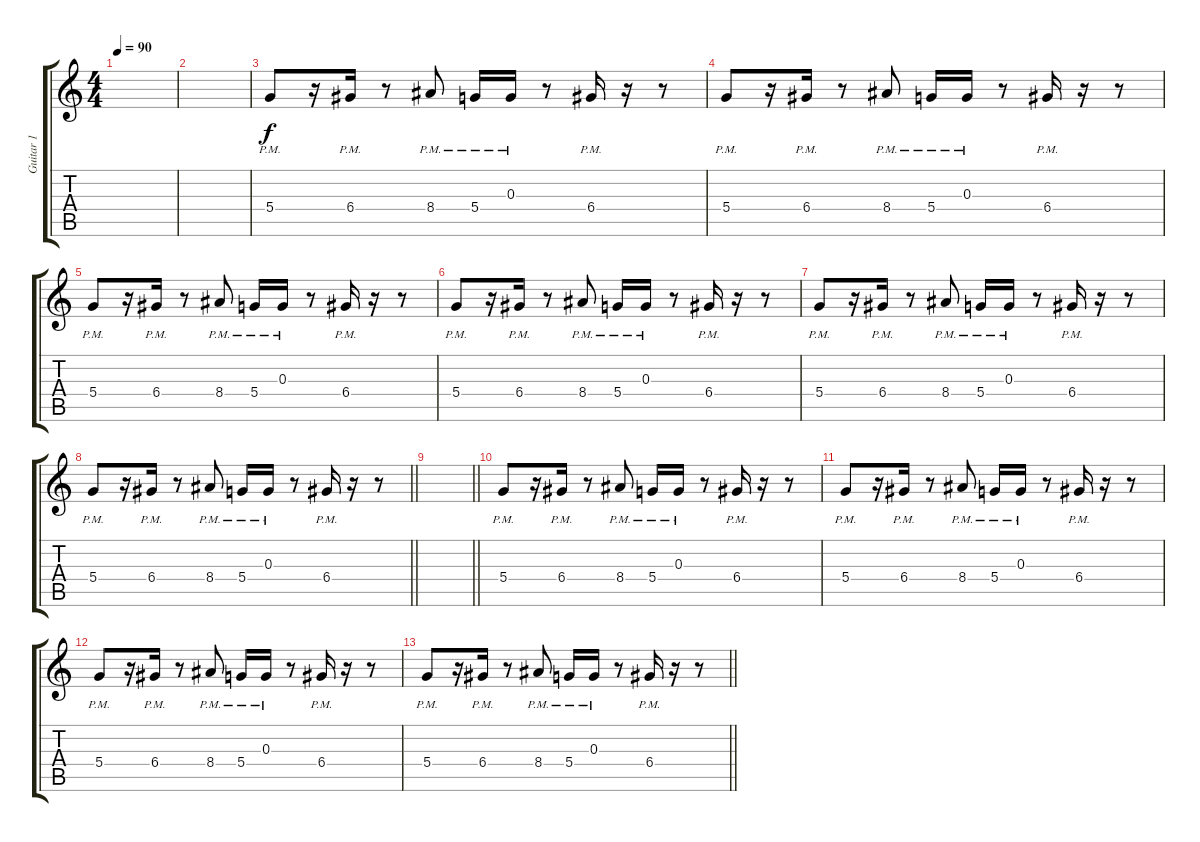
\track ("Guitar 1" "Guitar 1") {instrument electricguitarjazz}
\staff {score tabs}
\tuning (E4 B3 G3 D3 A2 E2) {hide}
\ts (4 4)
\tempo 90
\clef g2
\ks c
|
|
5.4{pm}.8 r.16 6.4{pm}.16 r.8 8.4{pm}.8 5.4{pm}.16 0.3{pm}.16 r.8 6.4{pm}.16 r.16 r.8 |
5.4{pm}.8 r.16 6.4{pm}.16 r.8 8.4{pm}.8 5.4{pm}.16 0.3{pm}.16 r.8 6.4{pm}.16 r.16 r.8 |
5.4{pm}.8 r.16 6.4{pm}.16 r.8 8.4{pm}.8 5.4{pm}.16 0.3{pm}.16 r.8 6.4{pm}.16 r.16 r.8 |
5.4{pm}.8 r.16 6.4{pm}.16 r.8 8.4{pm}.8 5.4{pm}.16 0.3{pm}.16 r.8 6.4{pm}.16 r.16 r.8 |
5.4{pm}.8 r.16 6.4{pm}.16 r.8 8.4{pm}.8 5.4{pm}.16 0.3{pm}.16 r.8 6.4{pm}.16 r.16 r.8 |
\barLineRight lightlight
5.4{pm}.8 r.16 6.4{pm}.16 r.8 8.4{pm}.8 5.4{pm}.16 0.3{pm}.16 r.8 6.4{pm}.16 r.16 r.8 |
\barLineRight lightlight
|
5.4{pm}.8 r.16 6.4{pm}.16 r.8 8.4{pm}.8 5.4{pm}.16 0.3{pm}.16 r.8 6.4{pm}.16 r.16 r.8 |
5.4{pm}.8 r.16 6.4{pm}.16 r.8 8.4{pm}.8 5.4{pm}.16 0.3{pm}.16 r.8 6.4{pm}.16 r.16 r.8 |
5.4{pm}.8 r.16 6.4{pm}.16 r.8 8.4{pm}.8 5.4{pm}.16 0.3{pm}.16 r.8 6.4{pm}.16 r.16 r.8 |
\barLineRight lightlight
5.4{pm}.8 r.16 6.4{pm}.16 r.8 8.4{pm}.8 5.4{pm}.16 0.3{pm}.16 r.8 6.4{pm}.16 r.16 r.8
